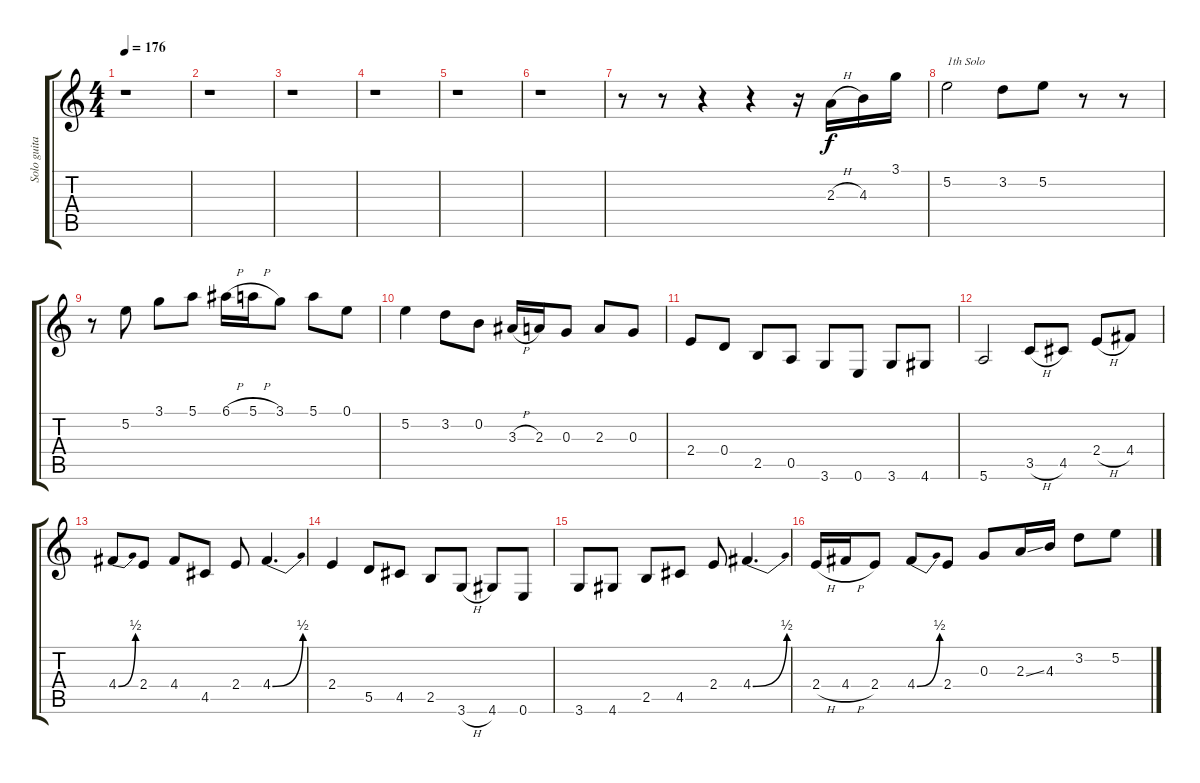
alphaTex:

\track ("Solo guitar" "Solo guita") {instrument overdrivenguitar}
\staff {score tabs}
\tuning (E4 B3 G3 D3 A2 E2) {hide}
\ts (4 4)
\tempo 176
\clef g2
\ks c
r.1{dy f} |
r.1 |
r.1 |
r.1 |
r.1 |
r.1 |
r.8 r.8 r.4 r.4 r.16 2.3{h}.16 4.3.16 3.1.16 |
5.2.2{txt "1th Solo"} 3.2.8 5.2.8 r.8 r.8 |
r.8 5.2.8 3.1.8 5.1.8 6.1{h}.16 5.1{h}.16 3.1.8 5.1.8 0.1.8 |
5.2.4 3.2.8 0.2.8 3.3{h}.16 2.3.16 0.3.8 2.3.8 0.3.8 |
2.4.8 0.4.8 2.5.8 0.5.8 3.6.8 0.6.8 3.6.8 4.6.8 |
5.6.2 3.5{h}.8 4.5.8 2.4{h}.8 4.4.8 |
4.4{be (bend 0 0 60 2)}.8 2.4.8 4.4.8 4.5.8 2.4.8 4.4{be (bend 0 0 60 2)}.4{d} |
2.4.4 5.5.8 4.5.8 2.5.8 3.6{h}.8 4.6.8 0.6.8 |
3.6.8 4.6.8 2.5.8 4.5.8 2.4.8 4.4{be (bend 0 0 60 2)}.4{d} |
2.4{h}.16 4.4{h}.16 2.4.8 4.4{be (bend 0 0 60 2)}.8 2.4.8 0.3.8 2.3{ss}.16 4.3.16 3.2.8 5.2.8
